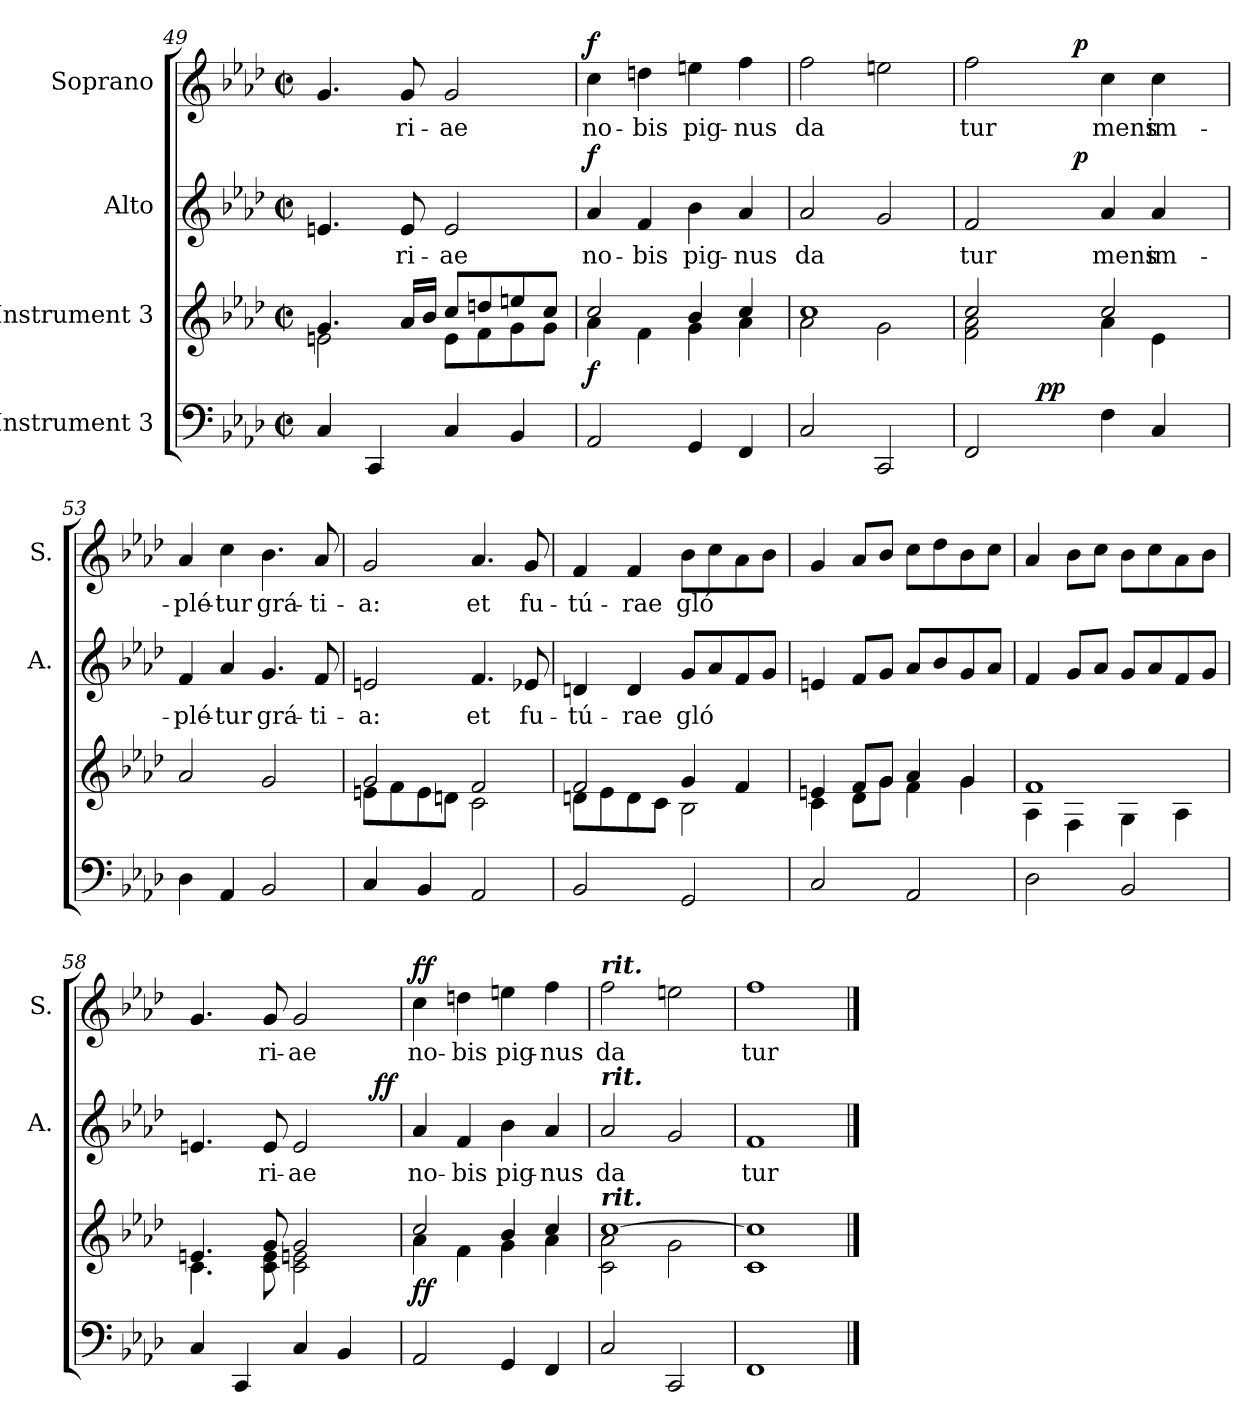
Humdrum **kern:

**kern	**dynam	**kern	**dynam	**kern	**text	**dynam	**kern	**text	**dynam
*part4	*part4	*part3	*part3	*part2	*part2	*part2	*part1	*part1	*part1
*staff4	*staff4	*staff3	*staff3	*staff2	*staff2	*staff2	*staff1	*staff1	*staff1
*I"Instrument 3	*	*I"Instrument 3	*	*I"Alto	*	*	*I"Soprano	*	*
*	*	*	*	*I'A.	*	*	*I'S.	*	*
*clefF4	*	*clefG2	*	*clefG2	*	*	*clefG2	*	*
*k[b-e-a-d-]	*	*k[b-e-a-d-]	*	*k[b-e-a-d-]	*	*	*k[b-e-a-d-]	*	*
*A-:	*	*A-:	*	*A-:	*	*	*A-:	*	*
*M2/2	*	*M2/2	*	*M2/2	*	*	*M2/2	*	*
*met(c|)	*	*met(c|)	*	*met(c|)	*	*	*met(c|)	*	*
=49	=49	=49	=49	=49	=49	=49	=49	=49	=49
*	*	*^	*	*	*	*	*	*	*
!	!	!	!	!	!	!LO:LY:b:cj	!	!	!LO:LY:b:cj	!
4C/	.	4.g/	2en\	.	4.en/	--	.	4.g/	--	.
4CC/	.	.	.	.	.	.	.	.	.	.
!	!	!	!	!	!	!LO:LY:b:cj	!	!	!LO:LY:b:cj	!
.	.	16a-/L	.	.	8e/	-ri-	.	8g/	-ri-	.
.	.	16b-/J	.	.	.	.	.	.	.	.
!	!	!	!	!	!	!LO:LY:b:cj	!	!	!LO:LY:b:cj	!
4C/	.	8cc/L	8e\L	.	2e/	-ae	.	2g/	-ae	.
.	.	8ddn/	8f\	.	.	.	.	.	.	.
4BB-/	.	8een/	8g\	.	.	.	.	.	.	.
.	.	8cc/J	8g\J	.	.	.	.	.	.	.
!!LO:LB:g=z
=50	=50	=50	=50	=50	=50	=50	=50	=50	=50	=50
!	!	!	!	!LO:DY:b	!	!LO:LY:b:cj	!LO:DY:a	!	!LO:LY:b:cj	!LO:DY:a
2AA-/	.	2cc/	4a-\	f	4a-/	no-	f	4cc\	no-	f
!	!	!	!	!	!	!LO:LY:b:cj	!	!	!LO:LY:b:cj	!
.	.	.	4f\	.	4f/	-bis	.	4ddn\	-bis	.
!	!	!	!	!	!	!LO:LY:b:cj	!	!	!LO:LY:b:cj	!
4GG/	.	4b-/	4g\	.	4b-\	pig-	.	4een\	pig-	.
!	!	!	!	!	!	!LO:LY:b:cj	!	!	!LO:LY:b:cj	!
4FF/	.	4cc/	4a-\	.	4a-/	-nus	.	4ff\	-nus	.
=51	=51	=51	=51	=51	=51	=51	=51	=51	=51	=51
!	!	!	!	!	!	!LO:LY:b:cj	!	!	!LO:LY:b:cj	!
2C/	.	1cc	2a-\	.	2a-/	da-	.	2ff\	da-	.
!	!	!	!	!	!	!LO:LY:b:cj	!	!	!LO:LY:b:cj	!
2CC/	.	.	2g\	.	2g/	--	.	2een\	--	.
=52	=52	=52	=52	=52	=52	=52	=52	=52	=52	=52
!	!	!	!	!	!	!LO:LY:b:cj	!	!	!LO:LY:b:cj	!
*^	*	*	*	*	*^	*	*	*^	*	*
2FF/	4ryy	.	2cc/	2a-\ 2f\	.	2f/	4ryy	-tur	.	2ff\	4ryy	-tur	.
.	16ryy	.	.	.	.	.	8ryy	.	.	.	8ryy	.	.
!	!	!LO:DY:a	!	!	!	!	!	!	!	!	!	!	!
.	2ryy	pp	.	.	.	.	.	.	.	.	.	.	.
.	.	.	.	.	.	.	32ryy	.	.	.	32ryy	.	.
!	!	!	!	!	!	!	!	!	!LO:DY:a	!	!	!	!LO:DY:a
.	.	.	.	.	.	.	2ryy	.	p	.	2ryy	.	p
!	!	!	!	!	!	!	!	!LO:LY:b:cj	!	!	!	!LO:LY:b:cj	!
4F\	.	.	2cc/	4a-\	.	4a-/	.	mens	.	4cc\	.	mens	.
!	!	!	!	!	!	!	!	!LO:LY:b:cj	!	!	!	!LO:LY:b:cj	!
4C/	.	.	.	4e-\	.	4a-/	.	im-	.	4cc\	.	im-	.
.	8.ryy	.	.	.	.	.	.	.	.	.	.	.	.
.	.	.	.	.	.	.	16.ryy	.	.	.	16.ryy	.	.
=53	=53	=53	=53	=53	=53	=53	=53	=53	=53	=53	=53	=53	=53
!	!	!	!	!	!	!	!	!LO:LY:b:cj	!	!	!	!LO:LY:b:cj	!
*v	*v	*	*	*	*	*v	*v	*	*	*v	*v	*	*
*	*	*v	*v	*	*	*	*	*	*	*
4D-\	.	2a-/	.	4f/	-plé-	.	4a-/	-plé-	.
!	!	!	!	!	!LO:LY:b:cj	!	!	!LO:LY:b:cj	!
4AA-/	.	.	.	4a-/	-tur	.	4cc\	-tur	.
!	!	!	!	!	!LO:LY:b:cj	!	!	!LO:LY:b:cj	!
2BB-/	.	2g/	.	4.g/	grá-	.	4.b-\	grá-	.
!	!	!	!	!	!LO:LY:b:cj	!	!	!LO:LY:b:cj	!
.	.	.	.	8f/	-ti-	.	8a-/	-ti-	.
=54	=54	=54	=54	=54	=54	=54	=54	=54	=54
*	*	*^	*	*	*	*	*	*	*
!	!	!	!	!	!	!LO:LY:b:cj	!	!	!LO:LY:b:cj	!
4C/	.	2g/	8en\L	.	2en/	-a:	.	2g/	-a:	.
.	.	.	8f\	.	.	.	.	.	.	.
4BB-/	.	.	8e\	.	.	.	.	.	.	.
.	.	.	8dn\J	.	.	.	.	.	.	.
!	!	!	!	!	!	!LO:LY:b:cj	!	!	!LO:LY:b:cj	!
2AA-/	.	2f/	2c\	.	4.f/	et	.	4.a-/	et	.
!	!	!	!	!	!	!LO:LY:b:cj	!	!	!LO:LY:b:cj	!
.	.	.	.	.	8e-X/	fu-	.	8g/	fu-	.
=55	=55	=55	=55	=55	=55	=55	=55	=55	=55	=55
!	!	!	!	!	!	!LO:LY:b:cj	!	!	!LO:LY:b:cj	!
2BB-/	.	2f/	8dn\L	.	4dn/	-tú-	.	4f/	-tú-	.
.	.	.	8e-\	.	.	.	.	.	.	.
!	!	!	!	!	!	!LO:LY:b:cj	!	!	!LO:LY:b:cj	!
.	.	.	8d\	.	4d/	-rae	.	4f/	-rae	.
.	.	.	8c\J	.	.	.	.	.	.	.
!	!	!	!	!	!	!LO:LY:b:cj	!	!	!LO:LY:b:cj	!
2GG/	.	4g/	2B-\	.	8g/L	gló-	.	8b-\L	gló-	.
!	!	!	!	!	!	!LO:LY:b:cj	!	!	!LO:LY:b:cj	!
.	.	.	.	.	8a-/	--	.	8cc\	--	.
!	!	!	!	!	!	!LO:LY:b:cj	!	!	!LO:LY:b:cj	!
.	.	4f/	.	.	8f/	--	.	8a-\	--	.
!	!	!	!	!	!	!LO:LY:b:cj	!	!	!LO:LY:b:cj	!
.	.	.	.	.	8g/J	--	.	8b-\J	--	.
!!LO:PB:g=z
=56	=56	=56	=56	=56	=56	=56	=56	=56	=56	=56
!	!	!	!	!	!	!LO:LY:b:cj	!	!	!LO:LY:b:cj	!
2C/	.	4en/	4c\	.	4en/	--	.	4g/	--	.
!	!	!	!	!	!	!LO:LY:b:cj	!	!	!LO:LY:b:cj	!
.	.	8f/L	8d-\L	.	8f/L	--	.	8a-/L	--	.
!	!	!	!	!	!	!LO:LY:b:cj	!	!	!LO:LY:b:cj	!
.	.	8g/J	8g\J	.	8g/J	--	.	8b-/J	--	.
!	!	!	!	!	!	!LO:LY:b:cj	!	!	!LO:LY:b:cj	!
2AA-/	.	4a-/	4f\	.	8a-/L	--	.	8cc\L	--	.
!	!	!	!	!	!	!LO:LY:b:cj	!	!	!LO:LY:b:cj	!
.	.	.	.	.	8b-/	--	.	8dd-\	--	.
!	!	!	!	!	!	!LO:LY:b:cj	!	!	!LO:LY:b:cj	!
.	.	4g/	4g\	.	8g/	--	.	8b-\	--	.
!	!	!	!	!	!	!LO:LY:b:cj	!	!	!LO:LY:b:cj	!
.	.	.	.	.	8a-/J	--	.	8cc\J	--	.
=57	=57	=57	=57	=57	=57	=57	=57	=57	=57	=57
!	!	!	!	!	!	!LO:LY:b:cj	!	!	!LO:LY:b:cj	!
2D-\	.	1f	4A-\	.	4f/	--	.	4a-/	--	.
!	!	!	!	!	!	!LO:LY:b:cj	!	!	!LO:LY:b:cj	!
.	.	.	4F\	.	8g/L	--	.	8b-\L	--	.
!	!	!	!	!	!	!LO:LY:b:cj	!	!	!LO:LY:b:cj	!
.	.	.	.	.	8a-/J	--	.	8cc\J	--	.
!	!	!	!	!	!	!LO:LY:b:cj	!	!	!LO:LY:b:cj	!
2BB-/	.	.	4G\	.	8g/L	--	.	8b-\L	--	.
!	!	!	!	!	!	!LO:LY:b:cj	!	!	!LO:LY:b:cj	!
.	.	.	.	.	8a-/	--	.	8cc\	--	.
!	!	!	!	!	!	!LO:LY:b:cj	!	!	!LO:LY:b:cj	!
.	.	.	4A-\	.	8f/	--	.	8a-\	--	.
!	!	!	!	!	!	!LO:LY:b:cj	!	!	!LO:LY:b:cj	!
.	.	.	.	.	8g/J	--	.	8b-\J	--	.
=58	=58	=58	=58	=58	=58	=58	=58	=58	=58	=58
!	!	!	!	!	!	!LO:LY:b:cj	!	!	!LO:LY:b:cj	!
*	*	*	*	*	*^	*	*	*	*	*
4C/	.	4.en/	4.c\	.	4.en/	2ryy	--	.	4.g/	--	.
4CC/	.	.	.	.	.	.	.	.	.	.	.
!	!	!	!	!	!	!	!LO:LY:b:cj	!	!	!LO:LY:b:cj	!
.	.	8g/	8c\ 8e\	.	8e/	.	-ri-	.	8g/	-ri-	.
!	!	!	!	!	!	!	!LO:LY:b:cj	!	!	!LO:LY:b:cj	!
4C/	.	2g/	2en\ 2c\	.	2e/	4ryy	-ae	.	2g/	-ae	.
4BB-/	.	.	.	.	.	8ryy	.	.	.	.	.
.	.	.	.	.	.	64ryy	.	.	.	.	.
!	!	!	!	!	!	!	!	!LO:DY:a	!	!	!
.	.	.	.	.	.	16..ryy	.	ff	.	.	.
=59	=59	=59	=59	=59	=59	=59	=59	=59	=59	=59	=59
!	!	!	!	!LO:DY:b	!	!	!LO:LY:b:cj	!	!	!LO:LY:b:cj	!LO:DY:a
*	*	*	*	*	*v	*v	*	*	*	*	*
2AA-/	.	2cc/	4a-\	ff	4a-/	no-	.	4cc\	no-	ff
!	!	!	!	!	!	!LO:LY:b:cj	!	!	!LO:LY:b:cj	!
.	.	.	4f\	.	4f/	-bis	.	4ddn\	-bis	.
!	!	!	!	!	!	!LO:LY:b:cj	!	!	!LO:LY:b:cj	!
4GG/	.	4b-/	4g\	.	4b-\	pig-	.	4een\	pig-	.
!	!	!	!	!	!	!LO:LY:b:cj	!	!	!LO:LY:b:cj	!
4FF/	.	4cc/	4a-\	.	4a-/	-nus	.	4ff\	-nus	.
=60	=60	=60	=60	=60	=60	=60	=60	=60	=60	=60
!	!	!	!	!	!	!	!	!LO:TX:a:Bi:t=rit.	!	!
!	!	!	!	!	!LO:TX:a:Bi:t=rit.	!	!	!	!	!
!	!	!LO:TX:a:Bi:t=rit.	!	!	!	!	!	!	!	!
!	!	!	!	!	!	!LO:LY:b:cj	!	!	!LO:LY:b:cj	!
2C/	.	[>1cc	2c\ 2a-\	.	2a-/	da-	.	2ff\	da-	.
!	!	!	!	!	!	!LO:LY:b:cj	!	!	!LO:LY:b:cj	!
2CC/	.	.	2g\	.	2g/	--	.	2een\	--	.
=61	=61	=61	=61	=61	=61	=61	=61	=61	=61	=61
!	!	!	!	!	!	!LO:LY:b:cj	!	!	!LO:LY:b:cj	!
*	*	*v	*v	*	*	*	*	*	*	*
1FF	.	1c 1cc]	.	1f	-tur	.	1ff	-tur	.
==	==	==	==	==	==	==	==	==	==
*-	*-	*-	*-	*-	*-	*-	*-	*-	*-
